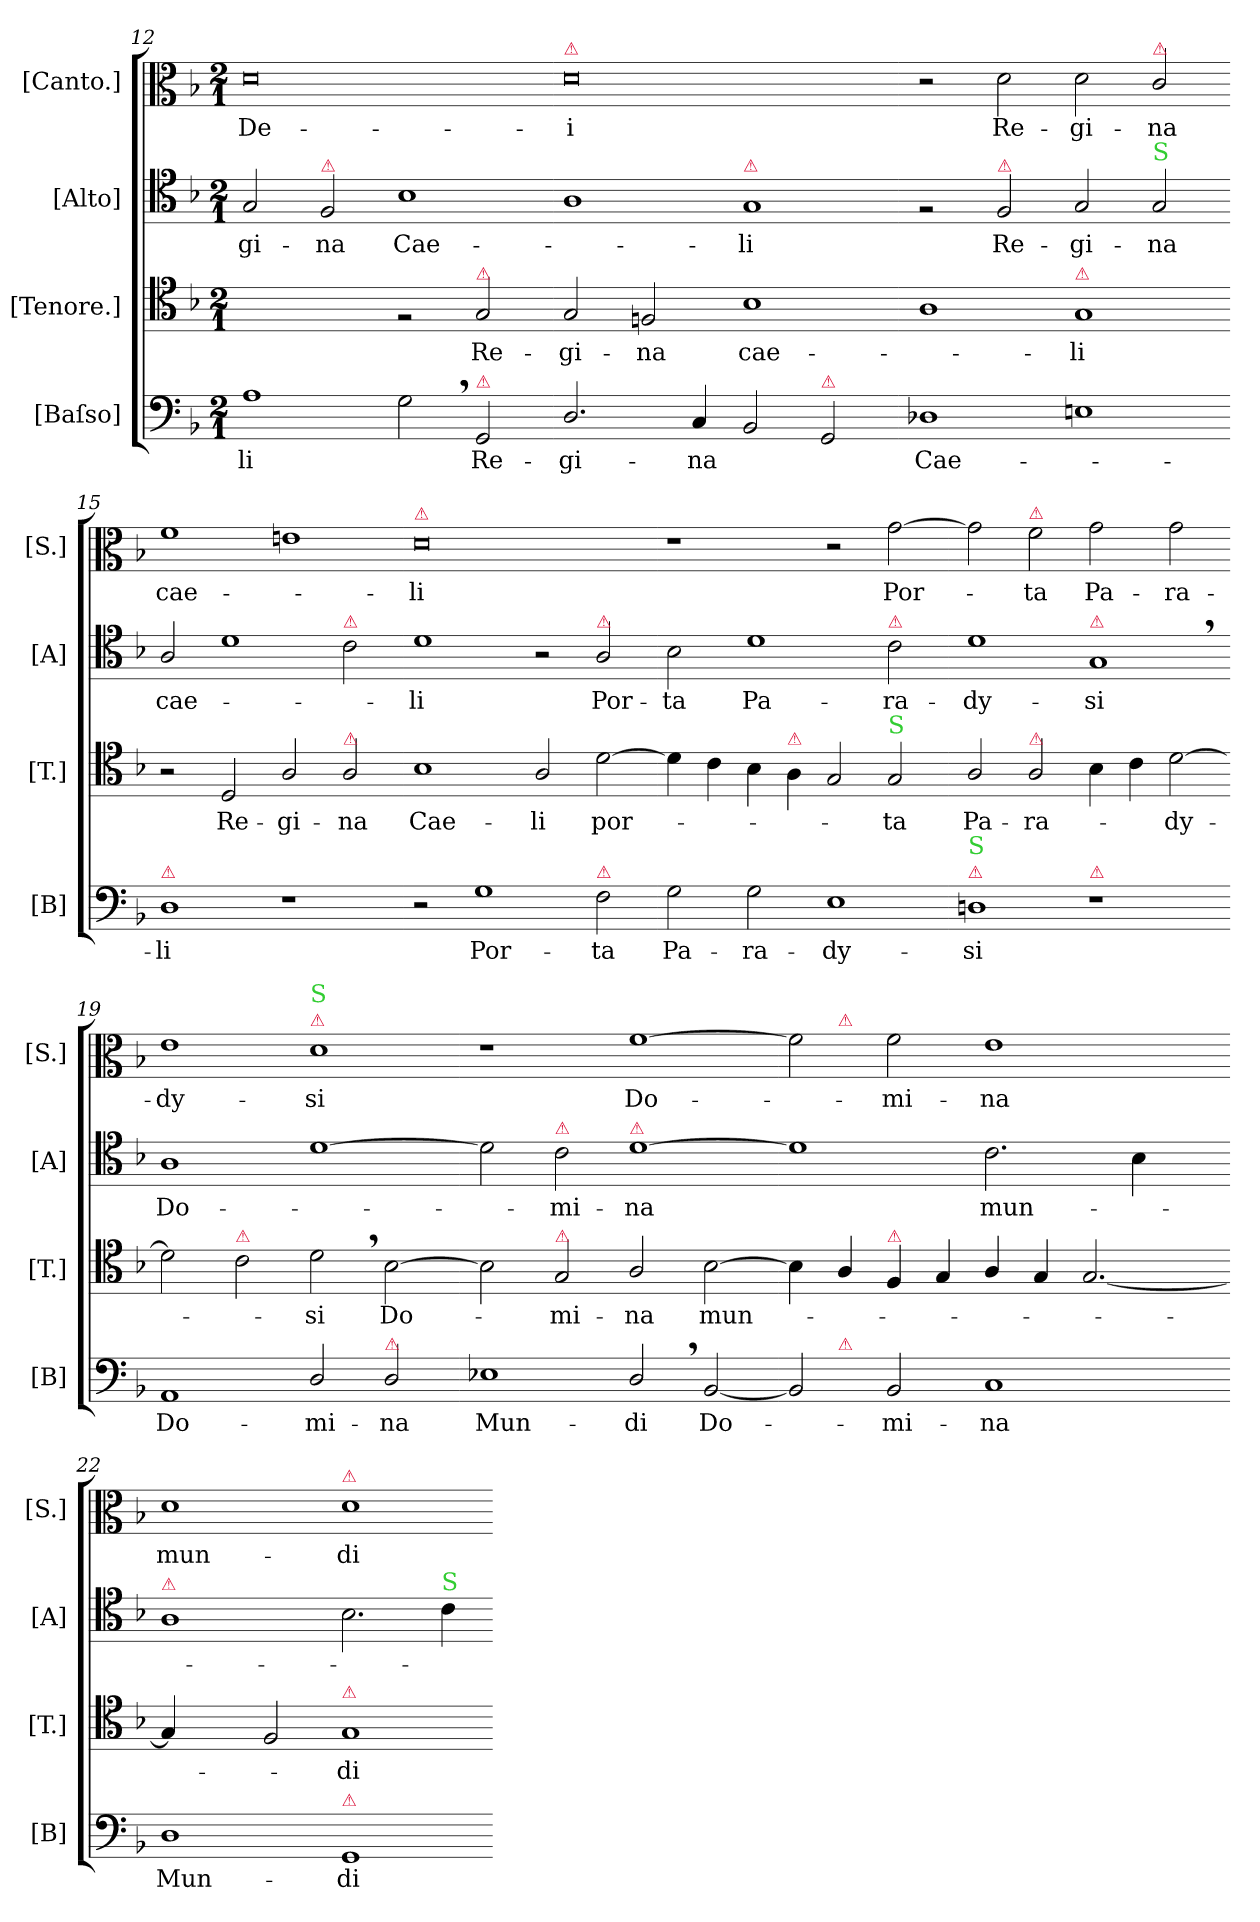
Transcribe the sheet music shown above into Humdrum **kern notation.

**kern	**text	**kern	**text	**kern	**text	**kern	**text
*part4	*part4	*part3	*part3	*part2	*part2	*part1	*part1
*staff4	*staff4	*staff3	*staff3	*staff2	*staff2	*staff1	*staff1
*I"[Baſso]	*	*I"[Tenore.]	*	*I"[Alto]	*	*I"[Canto.]	*
*I'[B]	*	*I'[T.]	*	*I'[A]	*	*I'[S.]	*
*clefF4	*	*clefC4	*	*clefC4	*	*clefC3	*
*k[b-]	*	*k[b-]	*	*k[b-]	*	*k[b-]	*
*M2/1	*	*M2/1	*	*M2/1	*	*M2/1	*
=12	=12	=12	=12	=12	=12	=12	=12
!	!	!	!	!	!	!	!LO:LY:i
1A	-li	1ryy	.	2G/	-gi-	0d	De-
!	!	!	!	!LO:TX:a:color=crimson:t=⚠	!	!	!
.	.	.	.	2F/	-na	.	.
2G,<\	.	2rF	.	1B-	Cae-	.	.
!	!	!LO:TX:a:color=crimson:t=⚠	!	!	!	!	!
!LO:TX:a:color=crimson:t=⚠	!	!	!	!	!	!	!
2GG/	Re-	2G/	Re-	.	.	.	.
=13-	=13-	=13-	=13-	=13-	=13-	=13-	=13-
!	!	!	!	!	!	!LO:TX:a:color=crimson:t=⚠	!
!	!	!	!	!	!	!	!LO:LY:i
2.D/	-gi-	2G/	-gi-	1A	.	0d	-i
.	.	2Fn/	-na	.	.	.	.
4C/	-na	.	.	.	.	.	.
!	!	!	!	!LO:TX:a:color=crimson:t=⚠	!	!	!
2BB-/	.	1B-	cae-	1G	-li	.	.
!LO:TX:a:color=crimson:t=⚠	!	!	!	!	!	!	!
2GG/	.	.	.	.	.	.	.
=14-	=14-	=14-	=14-	=14-	=14-	=14-	=14-
1D-X	Cae-	1A	.	2rF	.	2r	.
!	!	!	!	!LO:TX:a:color=crimson:t=⚠	!	!	!
!	!	!	!	!	!LO:LY:i	!	!
.	.	.	.	2F/	Re-	2d\	Re-
!	!	!LO:TX:a:color=crimson:t=⚠	!	!	!	!	!
!	!	!	!	!	!LO:LY:i	!	!
1En	.	1G	-li	2G/	-gi-	2d\	-gi-
!	!	!	!	!	!	!LO:TX:a:color=crimson:t=⚠	!
!	!	!	!	!LO:TX:a:color=limegreen:t=S	!	!	!
!	!	!	!	!	!LO:LY:i	!	!
.	.	.	.	2G/	-na	2c/	-na
=15-	=15-	=15-	=15-	=15-	=15-	=15-	=15-
!LO:TX:a:color=crimson:t=⚠	!	!	!	!	!	!	!
!	!	!	!	!	!LO:LY:i	!	!
1D-	-li	2r	.	2A/	cae-	1f	cae-
!	!	!	!LO:LY:i	!	!	!	!
.	.	2D/	Re-	1d	.	.	.
!	!	!	!LO:LY:i	!	!	!	!
1r	.	2A/	-gi-	.	.	1en	.
!	!	!	!	!LO:TX:a:color=crimson:t=⚠	!	!	!
!	!	!LO:TX:a:color=crimson:t=⚠	!	!	!	!	!
!	!	!	!LO:LY:i	!	!	!	!
.	.	2A/	-na	2c\	.	.	.
=16-	=16-	=16-	=16-	=16-	=16-	=16-	=16-
!	!	!	!	!	!	!LO:TX:a:color=crimson:t=⚠	!
!	!	!	!LO:LY:i	!	!LO:LY:i	!	!
2r	.	1B-	Cae-	1d	-li	0d	-li
1G	Por-	.	.	.	.	.	.
!	!	!	!LO:LY:i	!	!	!	!
.	.	2A/	-li	2r	.	.	.
!	!	!	!	!LO:TX:a:color=crimson:t=⚠	!	!	!
!LO:TX:a:color=crimson:t=⚠	!	!	!	!	!	!	!
!	!	!	!LO:LY:i	!	!	!	!
2F\	-ta	[2d\	por-	2A/	Por-	.	.
=17-	=17-	=17-	=17-	=17-	=17-	=17-	=17-
2G\	Pa-	4d\]	.	2B-\	-ta	1r	.
.	.	4c\	.	.	.	.	.
2G\	-ra-	4B-\	.	1d	Pa-	.	.
!	!	!LO:TX:a:color=crimson:t=⚠	!	!	!	!	!
.	.	4A\	.	.	.	.	.
1E	-dy-	2G/	.	.	.	2r	.
!	!	!	!	!LO:TX:a:color=crimson:t=⚠	!	!	!
!	!	!LO:TX:a:color=limegreen:t=S	!	!	!	!	!
.	.	2G/	-ta	2c\	-ra-	[2g	Por-
=18-	=18-	=18-	=18-	=18-	=18-	=18-	=18-
!LO:TX:a:color=crimson:t=⚠	!	!	!	!	!	!	!
!LO:TX:a:color=limegreen:t=S	!	!	!	!	!	!	!
1Dn	-si	2A/	Pa-	1d	-dy-	2g]	.
!	!	!	!	!	!	!LO:TX:a:color=crimson:t=⚠	!
!	!	!LO:TX:a:color=crimson:t=⚠	!	!	!	!	!
.	.	2A/	-ra-	.	.	2f\	-ta
!	!	!	!	!LO:TX:a:color=crimson:t=⚠	!	!	!
!LO:TX:a:color=crimson:t=⚠	!	!	!	!	!	!	!
1r	.	4B-\	.	1G,<	-si	2g\	Pa-
.	.	4c\	.	.	.	.	.
.	.	[2d\	-dy-	.	.	2g\	-ra-
=19-	=19-	=19-	=19-	=19-	=19-	=19-	=19-
1AA	Do-	2d\]	.	1A	Do-	1e	-dy-
!	!	!LO:TX:a:color=crimson:t=⚠	!	!	!	!	!
.	.	2c\	.	.	.	.	.
!	!	!	!	!	!	!LO:TX:a:color=crimson:t=⚠	!
!	!	!	!	!	!	!LO:TX:a:color=limegreen:t=S	!
2D/	-mi-	2d,<\	-si	[1d	.	1d	-si
!LO:TX:a:color=crimson:t=⚠	!	!	!	!	!	!	!
2D/	-na	[2B-\	Do-	.	.	.	.
=20-	=20-	=20-	=20-	=20-	=20-	=20-	=20-
1E-X	Mun-	2B-\]	.	2d]	.	1r	.
!	!	!	!	!LO:TX:a:color=crimson:t=⚠	!	!	!
!	!	!LO:TX:a:color=crimson:t=⚠	!	!	!	!	!
.	.	2G/	-mi-	2c\	-mi-	.	.
!	!	!	!	!LO:TX:a:color=crimson:t=⚠	!	!	!
2D,</	-di	2A/	-na	[1d	-na	[1f	Do-
[2BB-/	Do-	[2B-\	mun-	.	.	.	.
=21-	=21-	=21-	=21-	=21-	=21-	=21-	=21-
*^	*	*	*	*	*	*^	*
2BB-/]	4ryy	.	4B-\]	.	1d]	.	2f]	4ryy	.
!	!	!	!	!	!	!	!	!LO:TX:a:color=crimson:t=⚠	!
!	!LO:TX:a:color=crimson:t=⚠	!	!	!	!	!	!	!	!
.	0ryy	.	4A/	.	.	.	.	0ryy	.
!	!	!	!LO:TX:a:color=crimson:t=⚠	!	!	!	!	!	!
2BB-/	.	-mi-	4F/	.	.	.	2f\	.	-mi-
.	.	.	4G/	.	.	.	.	.	.
1C	.	-na	4A/	.	2.c\	mun-	1e	.	-na
.	.	.	4G/	.	.	.	.	.	.
.	.	.	[2.G/	.	.	.	.	.	.
.	.	.	.	.	4B-\	.	.	.	.
4ryy	.	.	.	.	4ryy	.	4ryy	.	.
=22-	=22-	=22-	=22-	=22-	=22-	=22-	=22-	=22-	=22-
!	!	!	!	!	!LO:TX:a:color=crimson:t=⚠	!	!	!	!
!LO:TX:a:color=crimson:t=⚠	!	!	!	!	!	!	!	!	!
*v	*v	*	*	*	*	*	*v	*v	*
1D	Mun-	4G/]	.	1A	.	1d	mun-
.	.	4ryy	.	.	.	.	.
.	.	2F/	.	.	.	.	.
!	!	!	!	!	!	!LO:TX:a:color=crimson:t=⚠	!
!	!	!LO:TX:a:color=crimson:t=⚠	!	!	!	!	!
!LO:TX:a:color=crimson:t=⚠	!	!	!	!	!	!	!
1GG	-di	1G	-di	2.B-\	.	1d	-di
!	!	!	!	!LO:TX:a:color=limegreen:t=S	!	!	!
.	.	.	.	4c\	.	.	.
=-	=-	=-	=-	=-	=-	=-	=-
*-	*-	*-	*-	*-	*-	*-	*-
